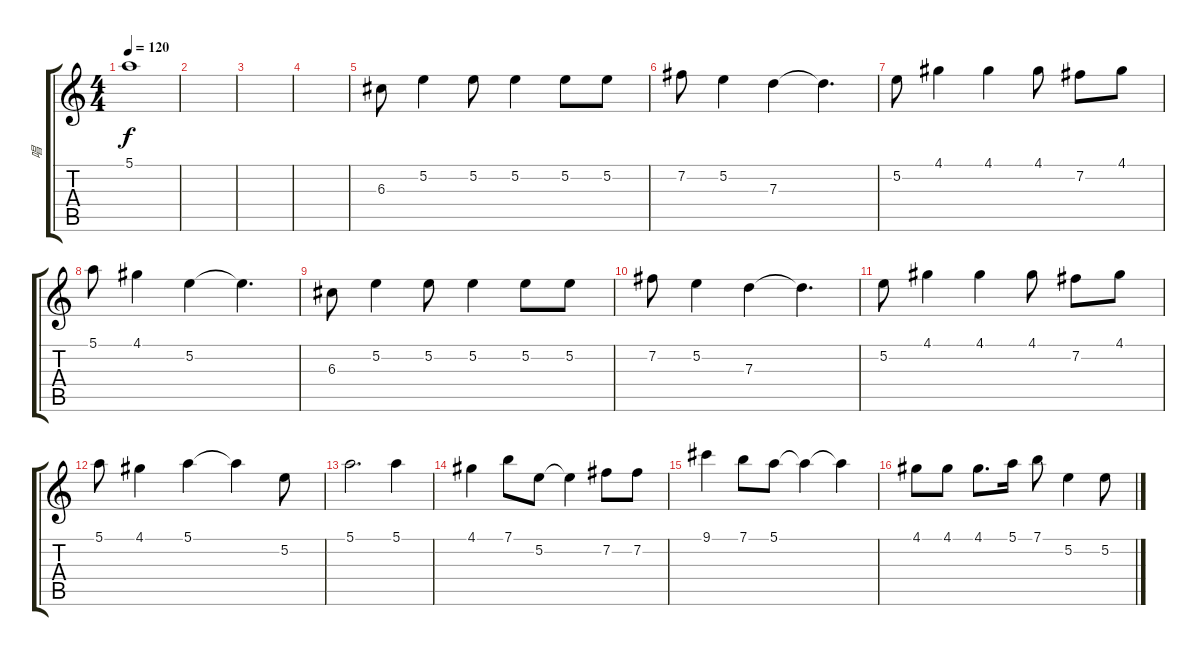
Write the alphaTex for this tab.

\track ("唱" "唱") {instrument contrabass}
\staff {score tabs}
\tuning (E4 B3 G3 D3 A2 E2) {hide}
\ts (4 4)
\tempo 120
\clef g2
\ks c
5.1{t}.1{dy f} |
|
|
|
6.3.8 5.2.4 5.2.8 5.2.4 5.2.8 5.2.8 |
7.2.8 5.2.4 7.3.4 7.3{t}.4{d} |
5.2.8 4.1.4 4.1.4 4.1.8 7.2.8 4.1.8 |
5.1.8 4.1.4 5.2.4 5.2{t}.4{d} |
6.3.8 5.2.4 5.2.8 5.2.4 5.2.8 5.2.8 |
7.2.8 5.2.4 7.3.4 7.3{t}.4{d} |
5.2.8 4.1.4 4.1.4 4.1.8 7.2.8 4.1.8 |
5.1.8 4.1.4 5.1.4 5.1{t}.4 5.2.8 |
5.1.2{d} 5.1.4 |
4.1.4 7.1.8 5.2.8 5.2{t}.4 7.2.8 7.2.8 |
9.1.4 7.1.8 5.1.8 5.1{t}.4 5.1{t}.4 |
4.1.8 4.1.8 4.1.8{d} 5.1.16 7.1.8 5.2.4 5.2.8
